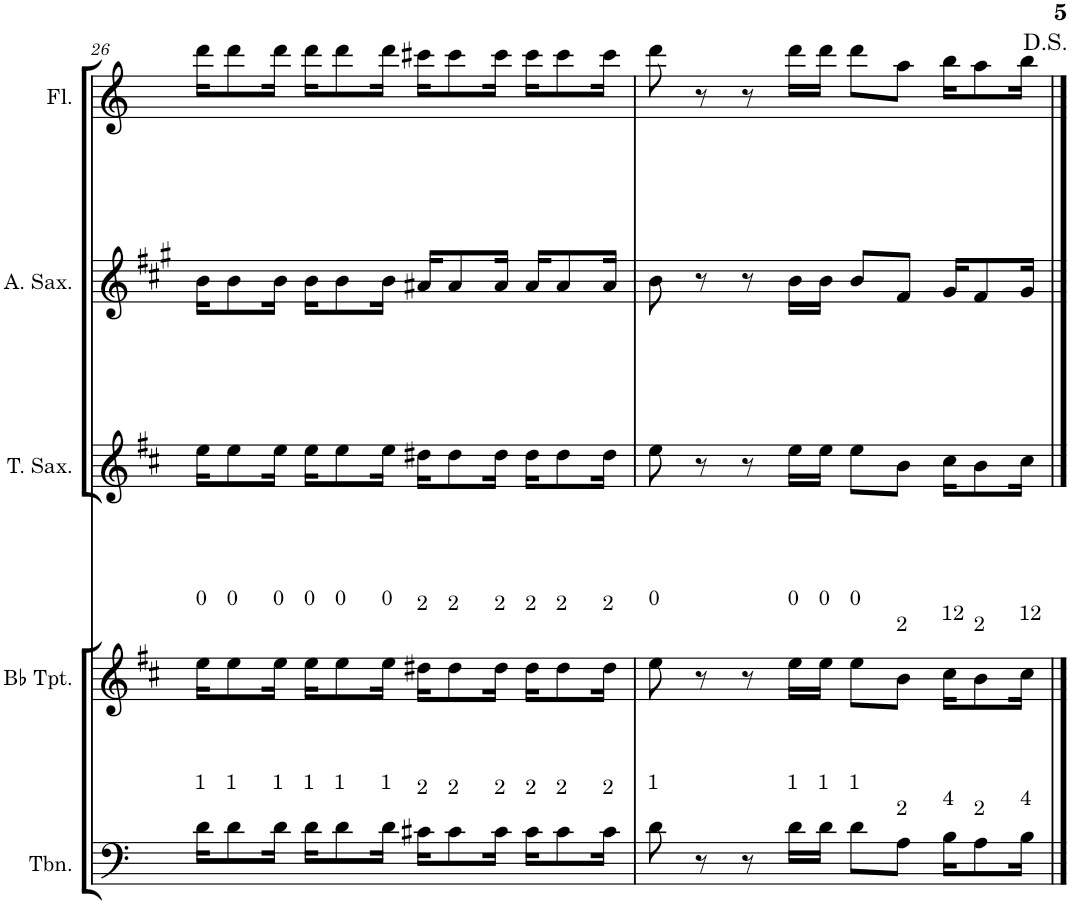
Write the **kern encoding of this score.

**kern	**kern	**kern	**kern	**kern
*part5	*part4	*part3	*part2	*part1
*staff5	*staff4	*staff3	*staff2	*staff1
*I"Trombone	*I"Bb Trumpet	*I"Tenor Saxophone	*I"Alto Saxophone	*I"Flute
*I'Tbn.	*I'Bb Tpt.	*I'T. Sax.	*I'A. Sax.	*I'Fl.
!!LO:PB:g=z
*clefF4	*clefG2	*clefG2	*clefG2	*clefG2
*	*Trd1c2	*Trd8c14	*Trd5c9	*
*k[]	*k[f#c#]	*k[f#c#]	*k[f#c#g#]	*k[]
*M4/4	*M4/4	*M4/4	*M4/4	*M4/4
=26	=26	=26	=26	=26
!	!LO:TX:a:t=0	!	!	!
!LO:TX:a:t=1	!	!	!	!
16d\KL	16ee\KL	16ee\KL	16b\KL	16ddd\KL
!	!LO:TX:a:t=0	!	!	!
!LO:TX:a:t=1	!	!	!	!
8d\	8ee\	8ee\	8b\	8ddd\
!	!LO:TX:a:t=0	!	!	!
!LO:TX:a:t=1	!	!	!	!
16d\Jk	16ee\Jk	16ee\Jk	16b\Jk	16ddd\Jk
!	!LO:TX:a:t=0	!	!	!
!LO:TX:a:t=1	!	!	!	!
16d\KL	16ee\KL	16ee\KL	16b\KL	16ddd\KL
!	!LO:TX:a:t=0	!	!	!
!LO:TX:a:t=1	!	!	!	!
8d\	8ee\	8ee\	8b\	8ddd\
!	!LO:TX:a:t=0	!	!	!
!LO:TX:a:t=1	!	!	!	!
16d\Jk	16ee\Jk	16ee\Jk	16b\Jk	16ddd\Jk
!	!LO:TX:a:t=2	!	!	!
!LO:TX:a:t=2	!	!	!	!
16c#X\KL	16dd#X\KL	16dd#X\KL	16a#X/KL	16ccc#X\KL
!	!LO:TX:a:t=2	!	!	!
!LO:TX:a:t=2	!	!	!	!
8c#\	8dd#\	8dd#\	8a#/	8ccc#\
!	!LO:TX:a:t=2	!	!	!
!LO:TX:a:t=2	!	!	!	!
16c#\Jk	16dd#\Jk	16dd#\Jk	16a#/Jk	16ccc#\Jk
!	!LO:TX:a:t=2	!	!	!
!LO:TX:a:t=2	!	!	!	!
16c#\KL	16dd#\KL	16dd#\KL	16a#/KL	16ccc#\KL
!	!LO:TX:a:t=2	!	!	!
!LO:TX:a:t=2	!	!	!	!
8c#\	8dd#\	8dd#\	8a#/	8ccc#\
!	!LO:TX:a:t=2	!	!	!
!LO:TX:a:t=2	!	!	!	!
16c#\Jk	16dd#\Jk	16dd#\Jk	16a#/Jk	16ccc#\Jk
=27	=27	=27	=27	=27
!	!LO:TX:a:t=0	!	!	!
!LO:TX:a:t=1	!	!	!	!
8d\	8ee\	8ee\	8b\	8ddd\
8r	8r	8r	8r	8r
8r	8r	8r	8r	8r
!	!LO:TX:a:t=0	!	!	!
!LO:TX:a:t=1	!	!	!	!
16d\LL	16ee\LL	16ee\LL	16b\LL	16ddd\LL
!	!LO:TX:a:t=0	!	!	!
!LO:TX:a:t=1	!	!	!	!
16d\JJ	16ee\JJ	16ee\JJ	16b\JJ	16ddd\JJ
!	!LO:TX:a:t=0	!	!	!
!LO:TX:a:t=1	!	!	!	!
8d\L	8ee\L	8ee\L	8b/L	8ddd\L
!	!LO:TX:a:t=2	!	!	!
!LO:TX:a:t=2	!	!	!	!
8A\J	8b\J	8b\J	8f#/J	8aa\J
!	!LO:TX:a:t=12	!	!	!
!LO:TX:a:t=4	!	!	!	!
16B\KL	16cc#\KL	16cc#\KL	16g#/KL	16bb\KL
!	!LO:TX:a:t=2	!	!	!
!LO:TX:a:t=2	!	!	!	!
8A\	8b\	8b\	8f#/	8aa\
!	!LO:TX:a:t=12	!	!	!
!LO:TX:a:t=4	!	!	!	!
16B\Jk	16cc#\Jk	16cc#\Jk	16g#/Jk	16bb\Jk
==	==	==	==	==
*-	*-	*-	*-	*-
